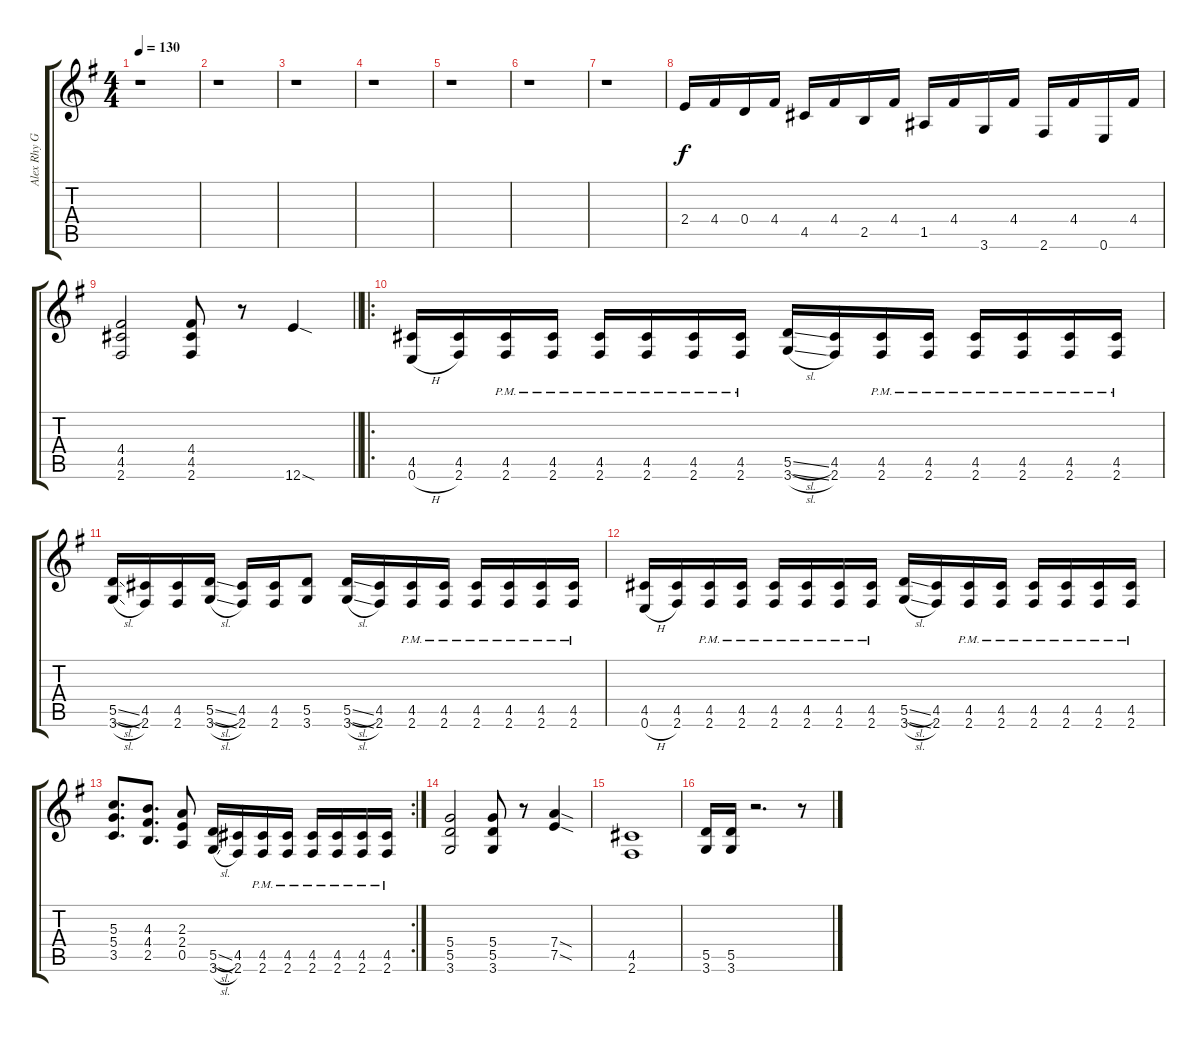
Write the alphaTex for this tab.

\track ("Alex Rhy Gtr" "Alex Rhy G") {instrument distortionguitar}
\staff {score tabs}
\tuning (E4 B3 G3 D3 A2 E2) {hide}
\ts (4 4)
\tempo 130
\clef g2
\ks g
r.1{dy f instrument distortionguitar} |
r.1 |
r.1 |
r.1 |
r.1 |
r.1 |
r.1 |
2.4.16 4.4.16 0.4.16 4.4.16 4.5.16 4.4.16 2.5.16 4.4.16 1.5.16 4.4.16 3.6.16 4.4.16 2.6.16 4.4.16 0.6.16 4.4.16 |
\barLineRight lightlight
(4.4 4.5 2.6).2 (4.4 4.5 2.6).8 r.8 12.6{sod}.4 |
\ro
(4.5 0.6{h}).16 (4.5 2.6).16 (4.5{pm} 2.6{pm}).16 (4.5{pm} 2.6{pm}).16 (4.5{pm} 2.6{pm}).16 (4.5{pm} 2.6{pm}).16 (4.5{pm} 2.6{pm}).16 (4.5{pm} 2.6{pm}).16 (5.5{sl} 3.6{sl}).16 (4.5 2.6).16 (4.5{pm} 2.6{pm}).16 (4.5{pm} 2.6{pm}).16 (4.5{pm} 2.6{pm}).16 (4.5{pm} 2.6{pm}).16 (4.5{pm} 2.6{pm}).16 (4.5{pm} 2.6{pm}).16 |
(5.5{sl} 3.6{sl}).16 (4.5 2.6).16 (4.5 2.6).16 (5.5{sl} 3.6{sl}).16 (4.5 2.6).16 (4.5 2.6).16 (5.5 3.6).8 (5.5{sl} 3.6{sl}).16 (4.5 2.6).16 (4.5{pm} 2.6{pm}).16 (4.5{pm} 2.6{pm}).16 (4.5{pm} 2.6{pm}).16 (4.5{pm} 2.6{pm}).16 (4.5{pm} 2.6{pm}).16 (4.5{pm} 2.6{pm}).16 |
(4.5 0.6{h}).16 (4.5 2.6).16 (4.5{pm} 2.6{pm}).16 (4.5{pm} 2.6{pm}).16 (4.5{pm} 2.6{pm}).16 (4.5{pm} 2.6{pm}).16 (4.5{pm} 2.6{pm}).16 (4.5{pm} 2.6{pm}).16 (5.5{sl} 3.6{sl}).16 (4.5 2.6).16 (4.5{pm} 2.6{pm}).16 (4.5{pm} 2.6{pm}).16 (4.5{pm} 2.6{pm}).16 (4.5{pm} 2.6{pm}).16 (4.5{pm} 2.6{pm}).16 (4.5{pm} 2.6{pm}).16 |
\rc 2
(5.3 5.4 3.5).8{d} (4.3 4.4 2.5).8{d} (2.3 2.4 0.5).8 (5.5{sl} 3.6{sl}).16 (4.5 2.6).16 (4.5{pm} 2.6{pm}).16 (4.5{pm} 2.6{pm}).16 (4.5{pm} 2.6{pm}).16 (4.5{pm} 2.6{pm}).16 (4.5{pm} 2.6{pm}).16 (4.5{pm} 2.6{pm}).16 |
(5.4 5.5 3.6).2 (5.4 5.5 3.6).8 r.8 (7.4{sod} 7.5{sod}).4 |
(4.5 2.6).1 |
(5.5 3.6).16 (5.5 3.6).16 r.2{d} r.8
